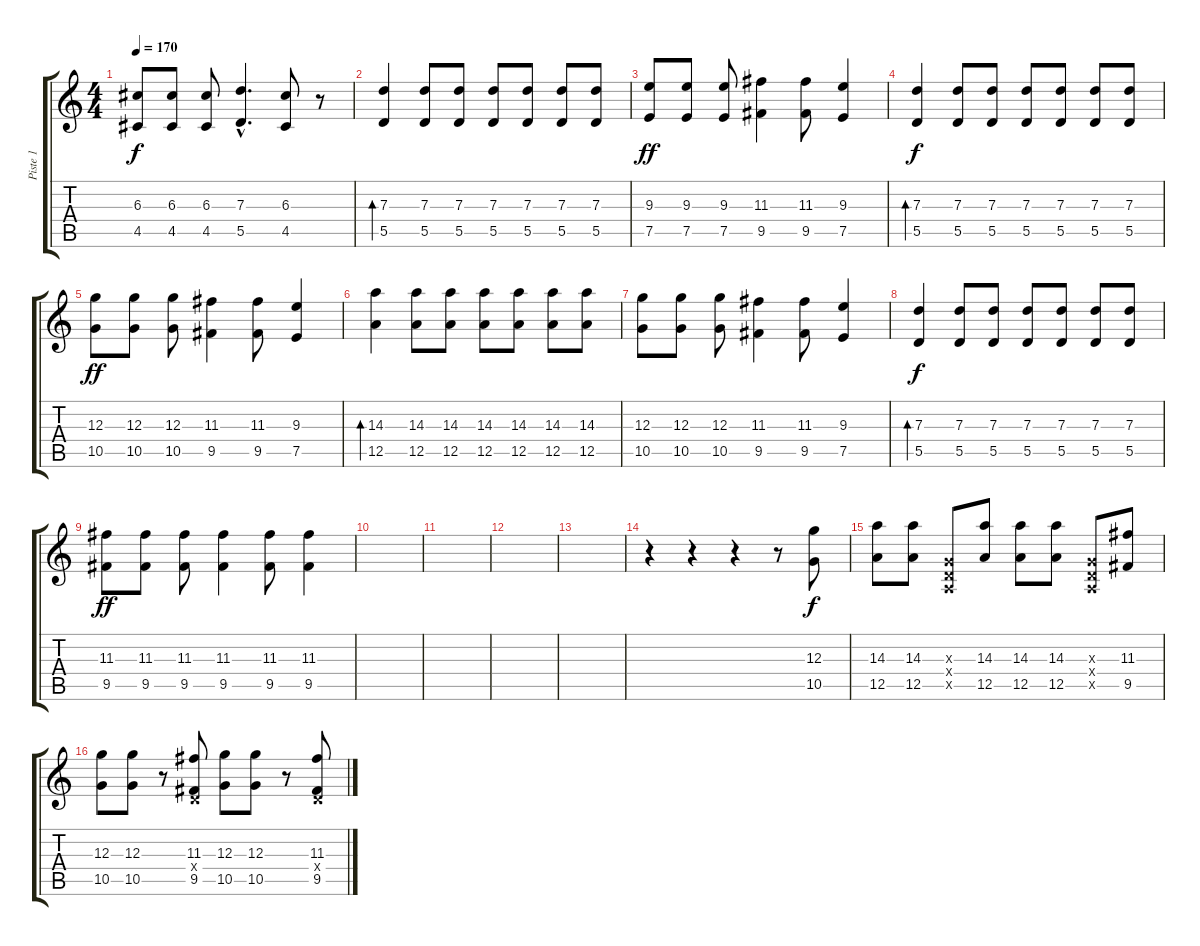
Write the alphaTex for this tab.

\track ("Piste 1" "Piste 1") {instrument distortionguitar}
\staff {score tabs}
\tuning (E4 B3 G3 D3 A2 E2) {hide}
\ts (4 4)
\tempo 170
\clef g2
\ks c
(6.3 4.5).8{dy f} (6.3 4.5).8 (6.3 4.5).8 (7.3{hac} 5.5{hac}).4{d} (6.3 4.5).8 r.8 |
(7.3 5.5).4{bd 480} (7.3 5.5).8 (7.3 5.5).8 (7.3 5.5).8 (7.3 5.5).8 (7.3 5.5).8 (7.3 5.5).8 |
(9.3 7.5).8{dy ff} (9.3 7.5).8 (9.3 7.5).8 (11.3 9.5).4 (11.3 9.5).8 (9.3 7.5).4 |
(7.3 5.5).4{bd 480 dy f} (7.3 5.5).8 (7.3 5.5).8 (7.3 5.5).8 (7.3 5.5).8 (7.3 5.5).8 (7.3 5.5).8 |
(12.3 10.5).8{dy ff} (12.3 10.5).8 (12.3 10.5).8 (11.3 9.5).4 (11.3 9.5).8 (9.3 7.5).4 |
(14.3 12.5).4{bd 480} (14.3 12.5).8 (14.3 12.5).8 (14.3 12.5).8 (14.3 12.5).8 (14.3 12.5).8 (14.3 12.5).8 |
(12.3 10.5).8 (12.3 10.5).8 (12.3 10.5).8 (11.3 9.5).4 (11.3 9.5).8 (9.3 7.5).4 |
(7.3 5.5).4{bd 480 dy f} (7.3 5.5).8 (7.3 5.5).8 (7.3 5.5).8 (7.3 5.5).8 (7.3 5.5).8 (7.3 5.5).8 |
(11.3 9.5).8{dy ff} (11.3 9.5).8 (11.3 9.5).8 (11.3 9.5).4 (11.3 9.5).8 (11.3 9.5).4 |
|
|
|
|
r.4 r.4 r.4 r.8 (12.3 10.5).8{dy f} |
(14.3 12.5).8 (14.3 12.5).8 (0.3{x} 0.4{x} 0.5{x}).8 (14.3 12.5).8 (14.3 12.5).8 (14.3 12.5).8 (0.3{x} 0.4{x} 0.5{x}).8 (11.3 9.5).8 |
(12.3 10.5).8 (12.3 10.5).8 r.8 (11.3 0.4{x} 9.5).8 (12.3 10.5).8 (12.3 10.5).8 r.8 (11.3 0.4{x} 9.5).8
